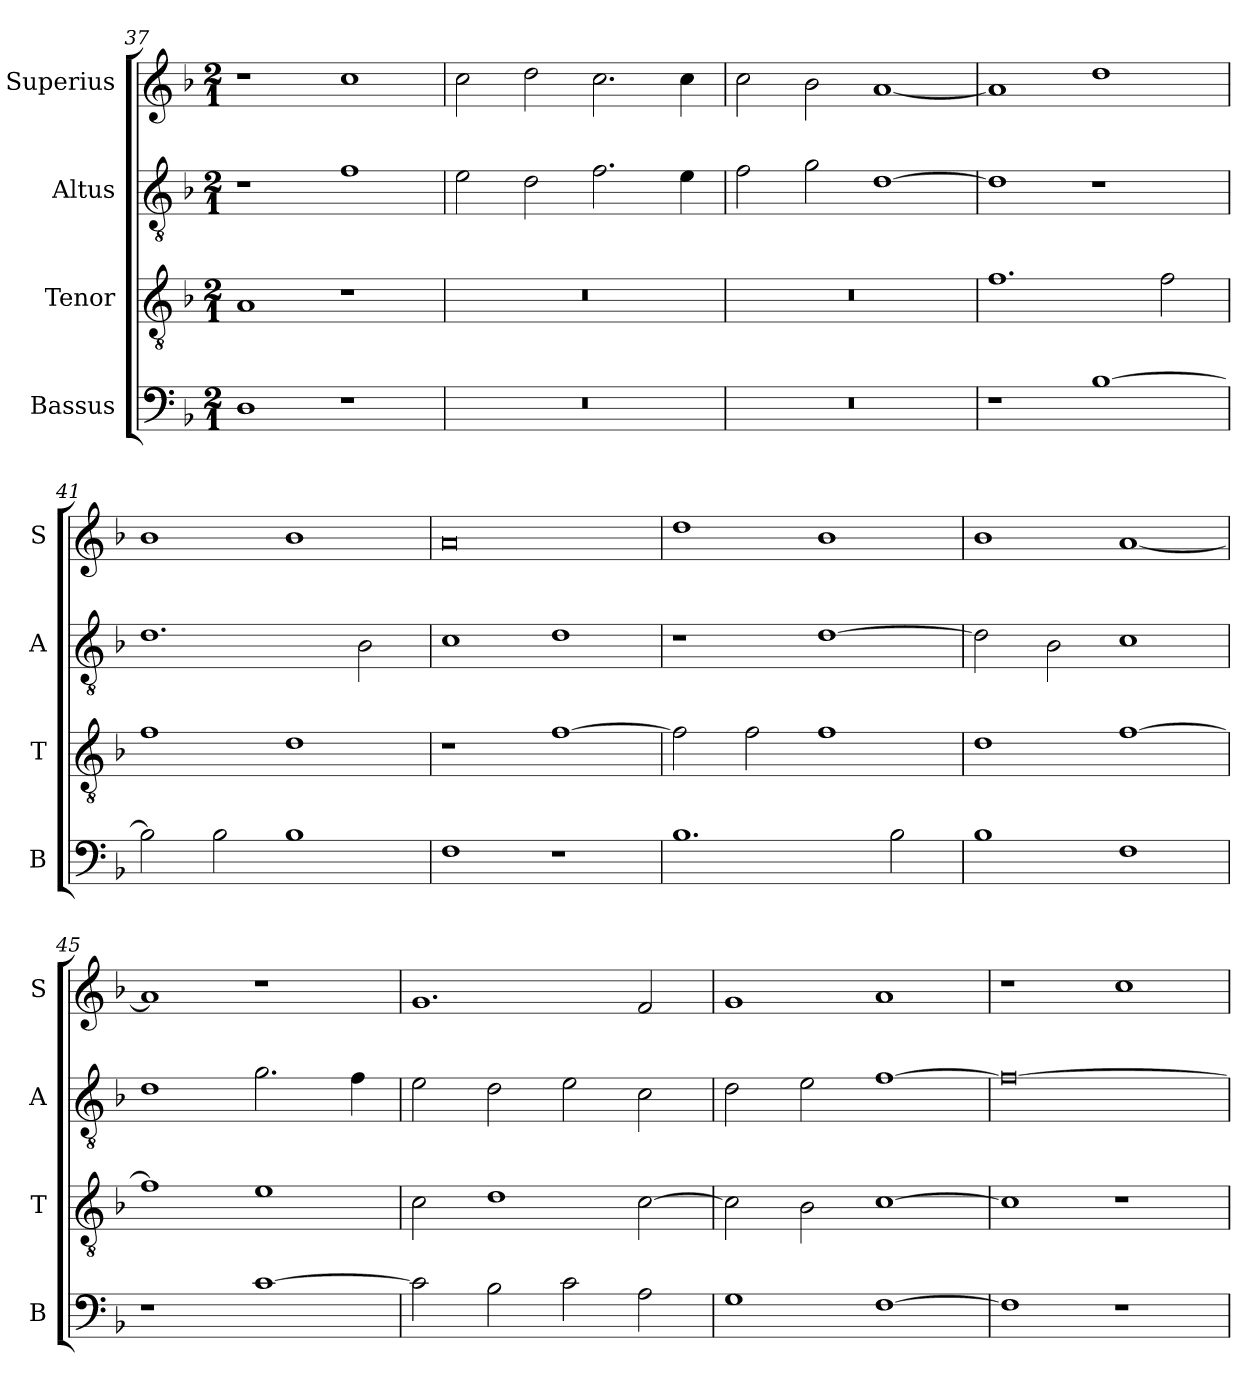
**kern	**kern	**kern	**kern
*part4	*part3	*part2	*part1
*staff4	*staff3	*staff2	*staff1
*I"Bassus	*I"Tenor	*I"Altus	*I"Superius
*I'B	*I'T	*I'A	*I'S
*clefF4	*clefGv2	*clefGv2	*clefG2
*k[b-]	*k[b-]	*k[b-]	*k[b-]
*M2/1	*M2/1	*M2/1	*M2/1
=37	=37	=37	=37
1D	1A	1r	1r
1r	1r	1f	1cc
=38	=38	=38	=38
0r	0r	2e\	2cc\
.	.	2d\	2dd\
.	.	2.f\	2.cc\
.	.	4e\	4cc\
=39	=39	=39	=39
0r	0r	2f\	2cc\
.	.	2g\	2b-\
.	.	[1d	[1a
=40	=40	=40	=40
1r	1.f	1d]	1a]
[1B-	.	1r	1dd
.	2f\	.	.
=41	=41	=41	=41
2B-\]	1f	1.d	1b-
2B-\	.	.	.
1B-	1d	.	1b-
.	.	2B-\	.
=42	=42	=42	=42
1F	1r	1c	0a
1r	[1f	1d	.
=43	=43	=43	=43
1.B-	2f\]	1r	1dd
.	2f\	.	.
.	1f	[1d	1b-
2B-\	.	.	.
=44	=44	=44	=44
1B-	1d	2d\]	1b-
.	.	2B-\	.
1F	[1f	1c	[1a
=45	=45	=45	=45
1r	1f]	1d	1a]
[1c	1e	2.g\	1r
.	.	4f\	.
=46	=46	=46	=46
2c\]	2c\	2e\	1.g
2B-\	1d	2d\	.
2c\	.	2e\	.
2A\	[2c\	2c\	2f/
=47	=47	=47	=47
1G	2c\]	2d\	1g
.	2B-\	2e\	.
[1F	[1c	[1f	1a
=48	=48	=48	=48
1F]	1c]	0f_	1r
1r	1r	.	1cc
=	=	=	=
*-	*-	*-	*-
